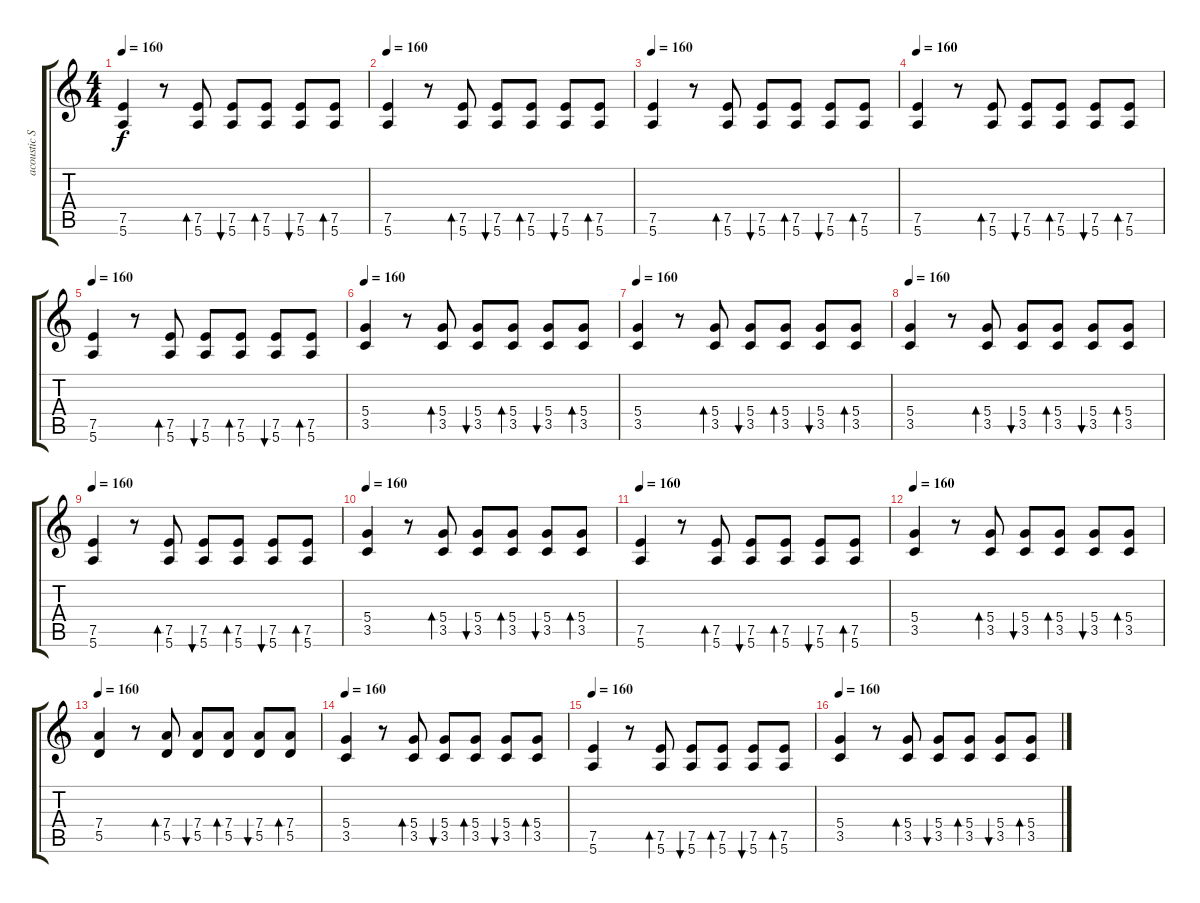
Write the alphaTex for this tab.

\track ("acoustic Steel" "acoustic S") {instrument acousticguitarsteel}
\staff {score tabs}
\tuning (E4 B3 G3 D3 A2 E2) {hide}
\ts (4 4)
\tempo 160
\clef g2
\ks c
(7.5 5.6).4{dy f} r.8 (7.5 5.6).8{bd 60} (7.5 5.6).8{bu 60} (7.5 5.6).8{bd 60} (7.5 5.6).8{bu 60} (7.5 5.6).8{bd 60} |
\tempo 160
(7.5 5.6).4 r.8 (7.5 5.6).8{bd 60} (7.5 5.6).8{bu 60} (7.5 5.6).8{bd 60} (7.5 5.6).8{bu 60} (7.5 5.6).8{bd 60} |
\tempo 160
(7.5 5.6).4 r.8 (7.5 5.6).8{bd 60} (7.5 5.6).8{bu 60} (7.5 5.6).8{bd 60} (7.5 5.6).8{bu 60} (7.5 5.6).8{bd 60} |
\tempo 160
(7.5 5.6).4 r.8 (7.5 5.6).8{bd 60} (7.5 5.6).8{bu 60} (7.5 5.6).8{bd 60} (7.5 5.6).8{bu 60} (7.5 5.6).8{bd 60} |
\tempo 160
(7.5 5.6).4 r.8 (7.5 5.6).8{bd 60} (7.5 5.6).8{bu 60} (7.5 5.6).8{bd 60} (7.5 5.6).8{bu 60} (7.5 5.6).8{bd 60} |
\tempo 160
(5.4 3.5).4 r.8 (5.4 3.5).8{bd 60} (5.4 3.5).8{bu 60} (5.4 3.5).8{bd 60} (5.4 3.5).8{bu 60} (5.4 3.5).8{bd 60} |
\tempo 160
(5.4 3.5).4 r.8 (5.4 3.5).8{bd 60} (5.4 3.5).8{bu 60} (5.4 3.5).8{bd 60} (5.4 3.5).8{bu 60} (5.4 3.5).8{bd 60} |
\tempo 160
(5.4 3.5).4 r.8 (5.4 3.5).8{bd 60} (5.4 3.5).8{bu 60} (5.4 3.5).8{bd 60} (5.4 3.5).8{bu 60} (5.4 3.5).8{bd 60} |
\tempo 160
(7.5 5.6).4 r.8 (7.5 5.6).8{bd 60} (7.5 5.6).8{bu 60} (7.5 5.6).8{bd 60} (7.5 5.6).8{bu 60} (7.5 5.6).8{bd 60} |
\tempo 160
(5.4 3.5).4 r.8 (5.4 3.5).8{bd 60} (5.4 3.5).8{bu 60} (5.4 3.5).8{bd 60} (5.4 3.5).8{bu 60} (5.4 3.5).8{bd 60} |
\tempo 160
(7.5 5.6).4 r.8 (7.5 5.6).8{bd 60} (7.5 5.6).8{bu 60} (7.5 5.6).8{bd 60} (7.5 5.6).8{bu 60} (7.5 5.6).8{bd 60} |
\tempo 160
(5.4 3.5).4 r.8 (5.4 3.5).8{bd 60} (5.4 3.5).8{bu 60} (5.4 3.5).8{bd 60} (5.4 3.5).8{bu 60} (5.4 3.5).8{bd 60} |
\tempo 160
(7.4 5.5).4 r.8 (7.4 5.5).8{bd 60} (7.4 5.5).8{bu 60} (7.4 5.5).8{bd 60} (7.4 5.5).8{bu 60} (7.4 5.5).8{bd 60} |
\tempo 160
(5.4 3.5).4 r.8 (5.4 3.5).8{bd 60} (5.4 3.5).8{bu 60} (5.4 3.5).8{bd 60} (5.4 3.5).8{bu 60} (5.4 3.5).8{bd 60} |
\tempo 160
(7.5 5.6).4 r.8 (7.5 5.6).8{bd 60} (7.5 5.6).8{bu 60} (7.5 5.6).8{bd 60} (7.5 5.6).8{bu 60} (7.5 5.6).8{bd 60} |
\tempo 160
(5.4 3.5).4 r.8 (5.4 3.5).8{bd 60} (5.4 3.5).8{bu 60} (5.4 3.5).8{bd 60} (5.4 3.5).8{bu 60} (5.4 3.5).8{bd 60}
